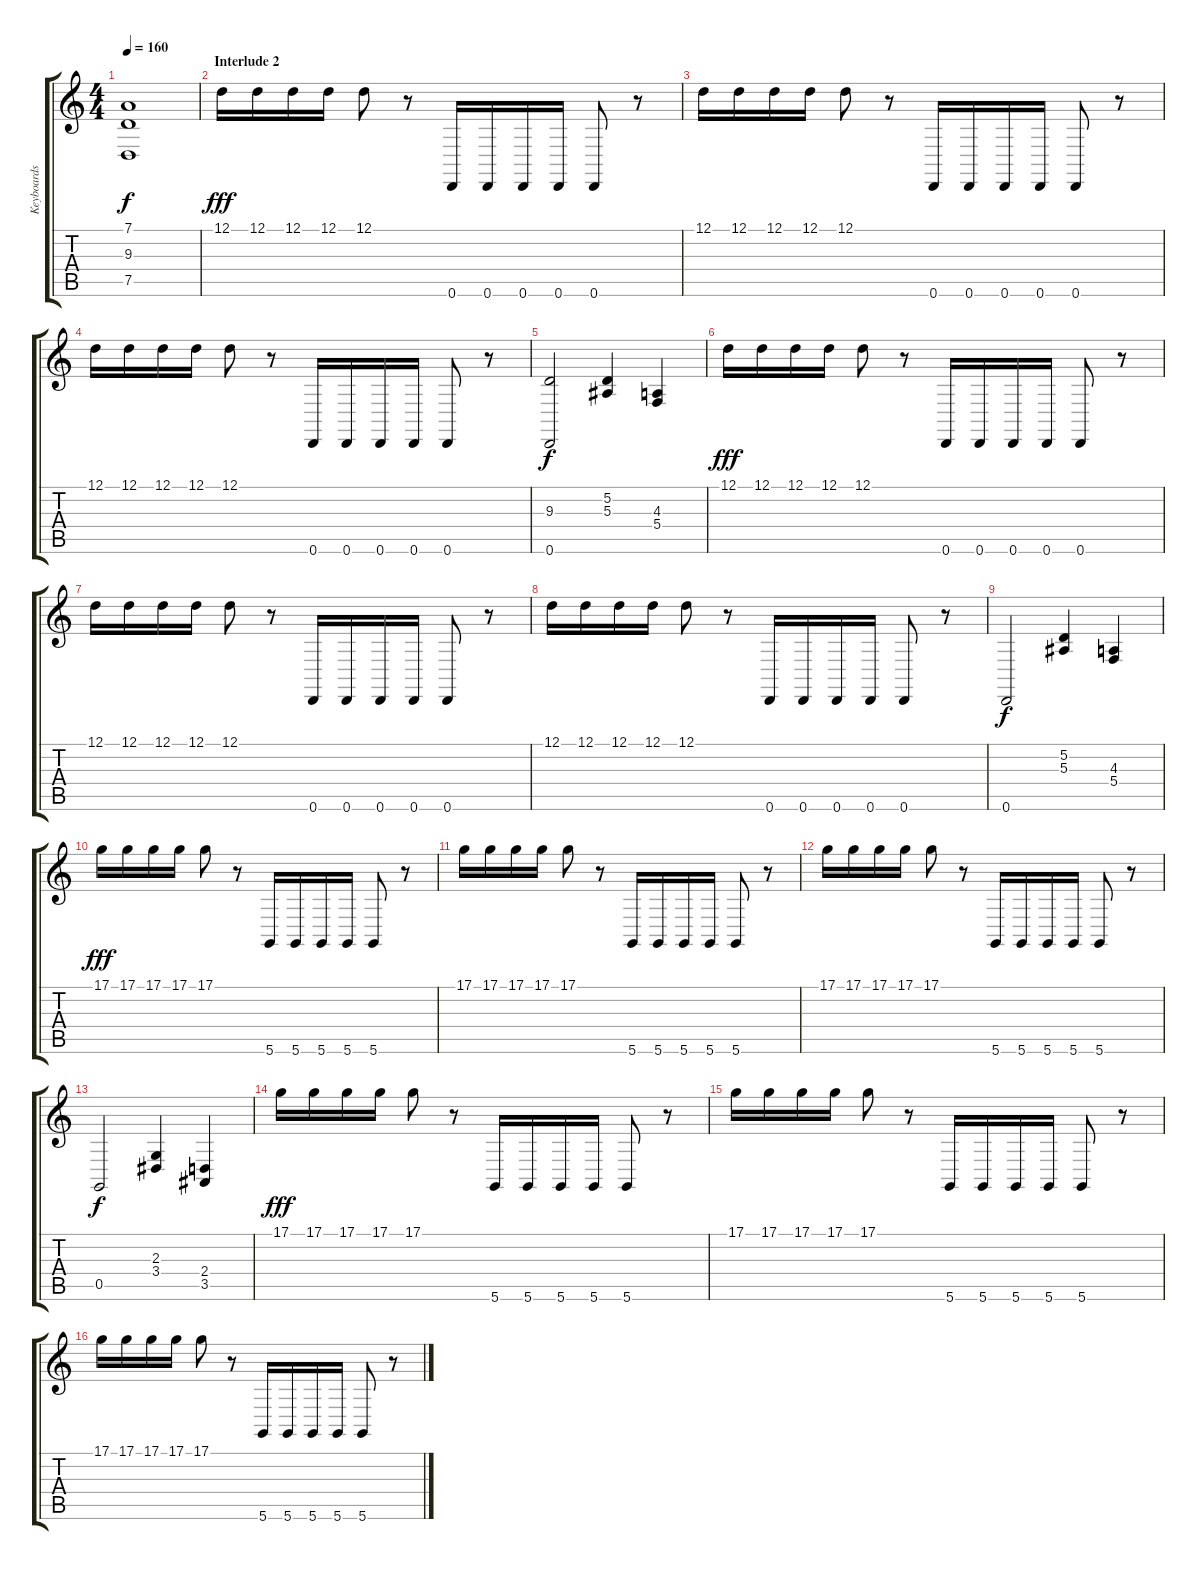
\track ("Keyboards II" "Keyboards ") {instrument stringensemble1}
\staff {score tabs}
\tuning (D4 A3 F3 C3 G2 D2) {hide}
\ts (4 4)
\tempo 160
\clef g2
\ks c
(7.1{t} 9.3{t} 7.5{t}).1{dy f} |
\section ("" "Interlude 2")
12.1.16{dy fff volume 14 balance 0 instrument stringensemble1} 12.1.16 12.1.16 12.1.16 12.1.8 r.8 0.6.16{volume 15 balance 16} 0.6.16 0.6.16 0.6.16 0.6.8 r.8 |
12.1.16{volume 14 balance 0 instrument stringensemble1} 12.1.16 12.1.16 12.1.16 12.1.8 r.8 0.6.16{volume 15 balance 16} 0.6.16 0.6.16 0.6.16 0.6.8 r.8 |
12.1.16{volume 14 balance 0 instrument stringensemble1} 12.1.16 12.1.16 12.1.16 12.1.8 r.8 0.6.16{volume 15 balance 16} 0.6.16 0.6.16 0.6.16 0.6.8 r.8 |
(9.3 0.6).2{dy f balance 8} (5.2 5.3).4 (4.3 5.4).4 |
12.1.16{dy fff volume 14 balance 0 instrument stringensemble1} 12.1.16 12.1.16 12.1.16 12.1.8 r.8 0.6.16{volume 15 balance 16} 0.6.16 0.6.16 0.6.16 0.6.8 r.8 |
12.1.16{volume 14 balance 0 instrument stringensemble1} 12.1.16 12.1.16 12.1.16 12.1.8 r.8 0.6.16{volume 15 balance 16} 0.6.16 0.6.16 0.6.16 0.6.8 r.8 |
12.1.16{volume 14 balance 0 instrument stringensemble1} 12.1.16 12.1.16 12.1.16 12.1.8 r.8 0.6.16{volume 15 balance 16} 0.6.16 0.6.16 0.6.16 0.6.8 r.8 |
0.6.2{dy f balance 8} (5.2 5.3).4 (4.3 5.4).4 |
17.1.16{dy fff volume 14 balance 0 instrument stringensemble1} 17.1.16 17.1.16 17.1.16 17.1.8 r.8 5.6.16{volume 15 balance 16} 5.6.16 5.6.16 5.6.16 5.6.8 r.8 |
17.1.16{volume 14 balance 0 instrument stringensemble1} 17.1.16 17.1.16 17.1.16 17.1.8 r.8 5.6.16{volume 15 balance 16} 5.6.16 5.6.16 5.6.16 5.6.8 r.8 |
17.1.16{volume 14 balance 0 instrument stringensemble1} 17.1.16 17.1.16 17.1.16 17.1.8 r.8 5.6.16{volume 15 balance 16} 5.6.16 5.6.16 5.6.16 5.6.8 r.8 |
0.5.2{dy f} (2.3 3.4).4 (2.4 3.5).4 |
17.1.16{dy fff volume 14 balance 0 instrument stringensemble1} 17.1.16 17.1.16 17.1.16 17.1.8 r.8 5.6.16{volume 15 balance 16} 5.6.16 5.6.16 5.6.16 5.6.8 r.8 |
17.1.16{volume 14 balance 0 instrument stringensemble1} 17.1.16 17.1.16 17.1.16 17.1.8 r.8 5.6.16{volume 15 balance 16} 5.6.16 5.6.16 5.6.16 5.6.8 r.8 |
17.1.16{volume 14 balance 0 instrument stringensemble1} 17.1.16 17.1.16 17.1.16 17.1.8 r.8 5.6.16{volume 15 balance 16} 5.6.16 5.6.16 5.6.16 5.6.8 r.8
